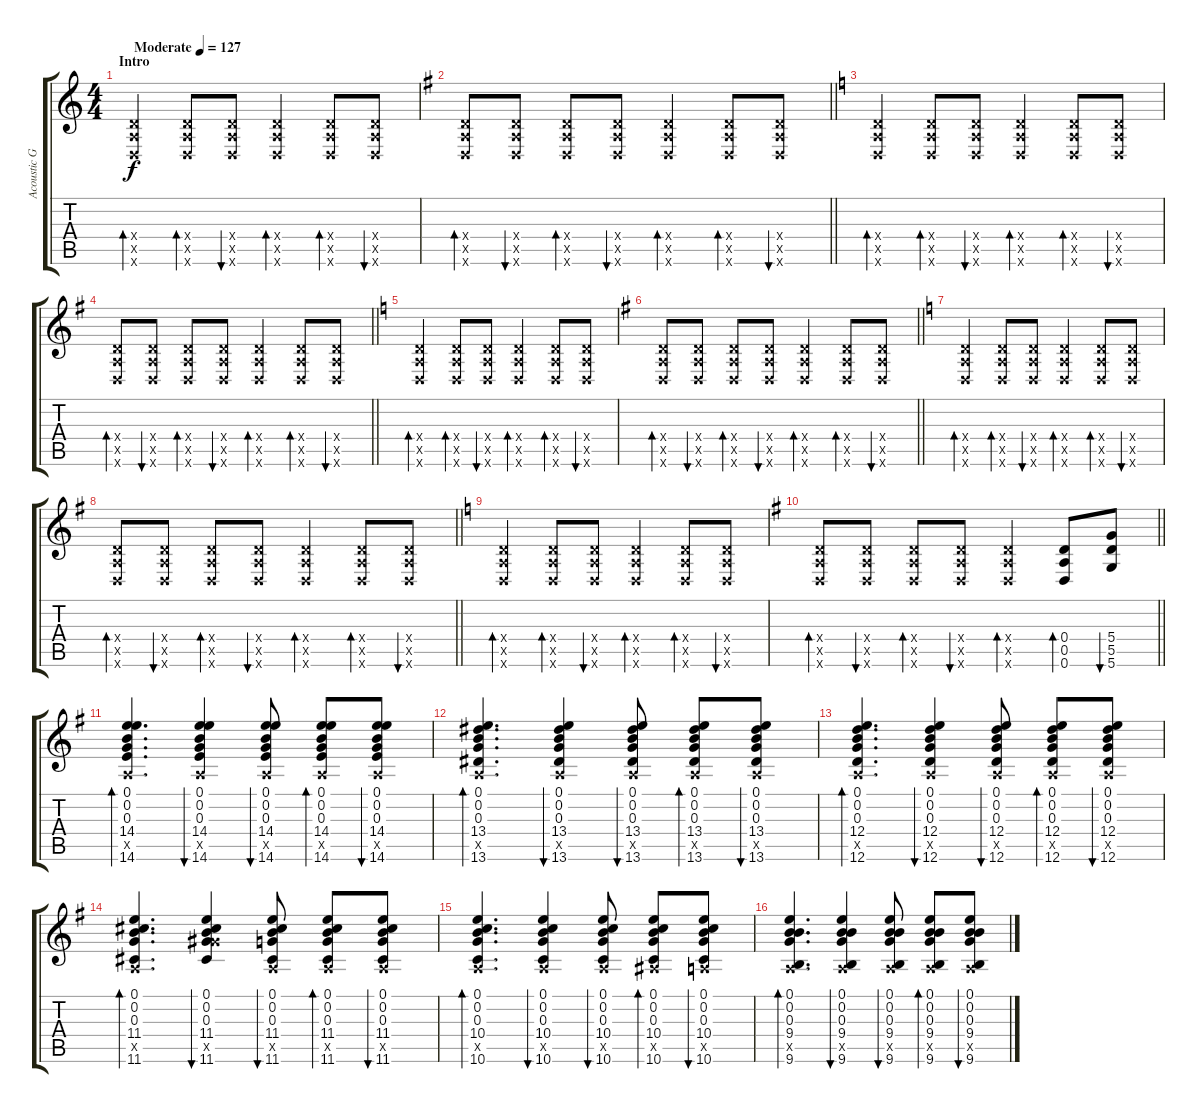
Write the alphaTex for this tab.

\track ("Acoustic Guitar" "Acoustic G") {instrument acousticguitarsteel}
\staff {score tabs}
\tuning (E4 B3 G3 D3 A2 D2) {hide}
\ts (4 4)
\section ("" "Intro")
\tempo (127 "Moderate")
\clef g2
\ks c
(0.4{x} 0.5{x} 0.6{x}).4{bd 60 dy f instrument acousticguitarsteel} (0.4{x} 0.5{x} 0.6{x}).8{bd 60} (0.4{x} 0.5{x} 0.6{x}).8{bu 60} (0.4{x} 0.5{x} 0.6{x}).4{bd 60} (0.4{x} 0.5{x} 0.6{x}).8{bd 60} (0.4{x} 0.5{x} 0.6{x}).8{bu 60} |
\barLineRight lightlight
\ks eminor
(0.4{x} 0.5{x} 0.6{x}).8{bd 60} (0.4{x} 0.5{x} 0.6{x}).8{bu 60} (0.4{x} 0.5{x} 0.6{x}).8{bd 60} (0.4{x} 0.5{x} 0.6{x}).8{bu 60} (0.4{x} 0.5{x} 0.6{x}).4{bd 60} (0.4{x} 0.5{x} 0.6{x}).8{bd 60} (0.4{x} 0.5{x} 0.6{x}).8{bu 60} |
\ks c
(0.4{x} 0.5{x} 0.6{x}).4{bd 60} (0.4{x} 0.5{x} 0.6{x}).8{bd 60} (0.4{x} 0.5{x} 0.6{x}).8{bu 60} (0.4{x} 0.5{x} 0.6{x}).4{bd 60} (0.4{x} 0.5{x} 0.6{x}).8{bd 60} (0.4{x} 0.5{x} 0.6{x}).8{bu 60} |
\barLineRight lightlight
\ks eminor
(0.4{x} 0.5{x} 0.6{x}).8{bd 60} (0.4{x} 0.5{x} 0.6{x}).8{bu 60} (0.4{x} 0.5{x} 0.6{x}).8{bd 60} (0.4{x} 0.5{x} 0.6{x}).8{bu 60} (0.4{x} 0.5{x} 0.6{x}).4{bd 60} (0.4{x} 0.5{x} 0.6{x}).8{bd 60} (0.4{x} 0.5{x} 0.6{x}).8{bu 60} |
\ks c
(0.4{x} 0.5{x} 0.6{x}).4{bd 60} (0.4{x} 0.5{x} 0.6{x}).8{bd 60} (0.4{x} 0.5{x} 0.6{x}).8{bu 60} (0.4{x} 0.5{x} 0.6{x}).4{bd 60} (0.4{x} 0.5{x} 0.6{x}).8{bd 60} (0.4{x} 0.5{x} 0.6{x}).8{bu 60} |
\barLineRight lightlight
\ks eminor
(0.4{x} 0.5{x} 0.6{x}).8{bd 60} (0.4{x} 0.5{x} 0.6{x}).8{bu 60} (0.4{x} 0.5{x} 0.6{x}).8{bd 60} (0.4{x} 0.5{x} 0.6{x}).8{bu 60} (0.4{x} 0.5{x} 0.6{x}).4{bd 60} (0.4{x} 0.5{x} 0.6{x}).8{bd 60} (0.4{x} 0.5{x} 0.6{x}).8{bu 60} |
\ks c
(0.4{x} 0.5{x} 0.6{x}).4{bd 60} (0.4{x} 0.5{x} 0.6{x}).8{bd 60} (0.4{x} 0.5{x} 0.6{x}).8{bu 60} (0.4{x} 0.5{x} 0.6{x}).4{bd 60} (0.4{x} 0.5{x} 0.6{x}).8{bd 60} (0.4{x} 0.5{x} 0.6{x}).8{bu 60} |
\barLineRight lightlight
\ks eminor
(0.4{x} 0.5{x} 0.6{x}).8{bd 60} (0.4{x} 0.5{x} 0.6{x}).8{bu 60} (0.4{x} 0.5{x} 0.6{x}).8{bd 60} (0.4{x} 0.5{x} 0.6{x}).8{bu 60} (0.4{x} 0.5{x} 0.6{x}).4{bd 60} (0.4{x} 0.5{x} 0.6{x}).8{bd 60} (0.4{x} 0.5{x} 0.6{x}).8{bu 60} |
\ks c
(0.4{x} 0.5{x} 0.6{x}).4{bd 60} (0.4{x} 0.5{x} 0.6{x}).8{bd 60} (0.4{x} 0.5{x} 0.6{x}).8{bu 60} (0.4{x} 0.5{x} 0.6{x}).4{bd 60} (0.4{x} 0.5{x} 0.6{x}).8{bd 60} (0.4{x} 0.5{x} 0.6{x}).8{bu 60} |
\barLineRight lightlight
\ks eminor
(0.4{x} 0.5{x} 0.6{x}).8{bd 60} (0.4{x} 0.5{x} 0.6{x}).8{bu 60} (0.4{x} 0.5{x} 0.6{x}).8{bd 60} (0.4{x} 0.5{x} 0.6{x}).8{bu 60} (0.4{x} 0.5{x} 0.6{x}).4{bd 60} (0.4 0.5 0.6).8{bd 60} (5.4 5.5 5.6).8{bu 60} |
(0.1 0.2 0.3 14.4 0.5{x} 14.6).4{d bd 60} (0.1 0.2 0.3 14.4 0.5{x} 14.6).4{bu 60} (0.1 0.2 0.3 14.4 0.5{x} 14.6).8{bu 60} (0.1 0.2 0.3 14.4 0.5{x} 14.6).8{bd 60} (0.1 0.2 0.3 14.4 0.5{x} 14.6).8{bu 60} |
(0.1 0.2 0.3 13.4 0.5{x} 13.6).4{d bd 60} (0.1 0.2 0.3 13.4 0.5{x} 13.6).4{bu 60} (0.1 0.2 0.3 13.4 0.5{x} 13.6).8{bu 60} (0.1 0.2 0.3 13.4 0.5{x} 13.6).8{bd 60} (0.1 0.2 0.3 13.4 0.5{x} 13.6).8{bu 60} |
(0.1 0.2 0.3 12.4 0.5{x} 12.6).4{d bd 60} (0.1 0.2 0.3 12.4 0.5{x} 12.6).4{bu 60} (0.1 0.2 0.3 12.4 0.5{x} 12.6).8{bu 60} (0.1 0.2 0.3 12.4 0.5{x} 12.6).8{bd 60} (0.1 0.2 0.3 12.4 0.5{x} 12.6).8{bu 60} |
(0.1 0.2 0.3 11.4 0.5{x} 11.6).4{d bd 60} (0.1 0.2 0.3 11.4 11.5{x} 11.6).4{bu 60} (0.1 0.2 0.3 11.4 0.5{x} 11.6).8{bu 60} (0.1 0.2 0.3 11.4 0.5{x} 11.6).8{bd 60} (0.1 0.2 0.3 11.4 0.5{x} 11.6).8{bu 60} |
(0.1 0.2 0.3 10.4 0.5{x} 10.6).4{d bd 60} (0.1 0.2 0.3 10.4 0.5{x} 10.6).4{bu 60} (0.1 0.2 0.3 10.4 0.5{x} 10.6).8{bu 60} (0.1 0.2 0.3 10.4 1.5{x} 10.6).8{bd 60} (0.1 0.2 0.3 10.4 0.5{x} 10.6).8{bu 60} |
(0.1 0.2 0.3 9.4 0.5{x} 9.6).4{d bd 60} (0.1 0.2 0.3 9.4 0.5{x} 9.6).4{bu 60} (0.1 0.2 0.3 9.4 0.5{x} 9.6).8{bu 60} (0.1 0.2 0.3 9.4 0.5{x} 9.6).8{bd 60} (0.1 0.2 0.3 9.4 0.5{x} 9.6).8{bu 60}
